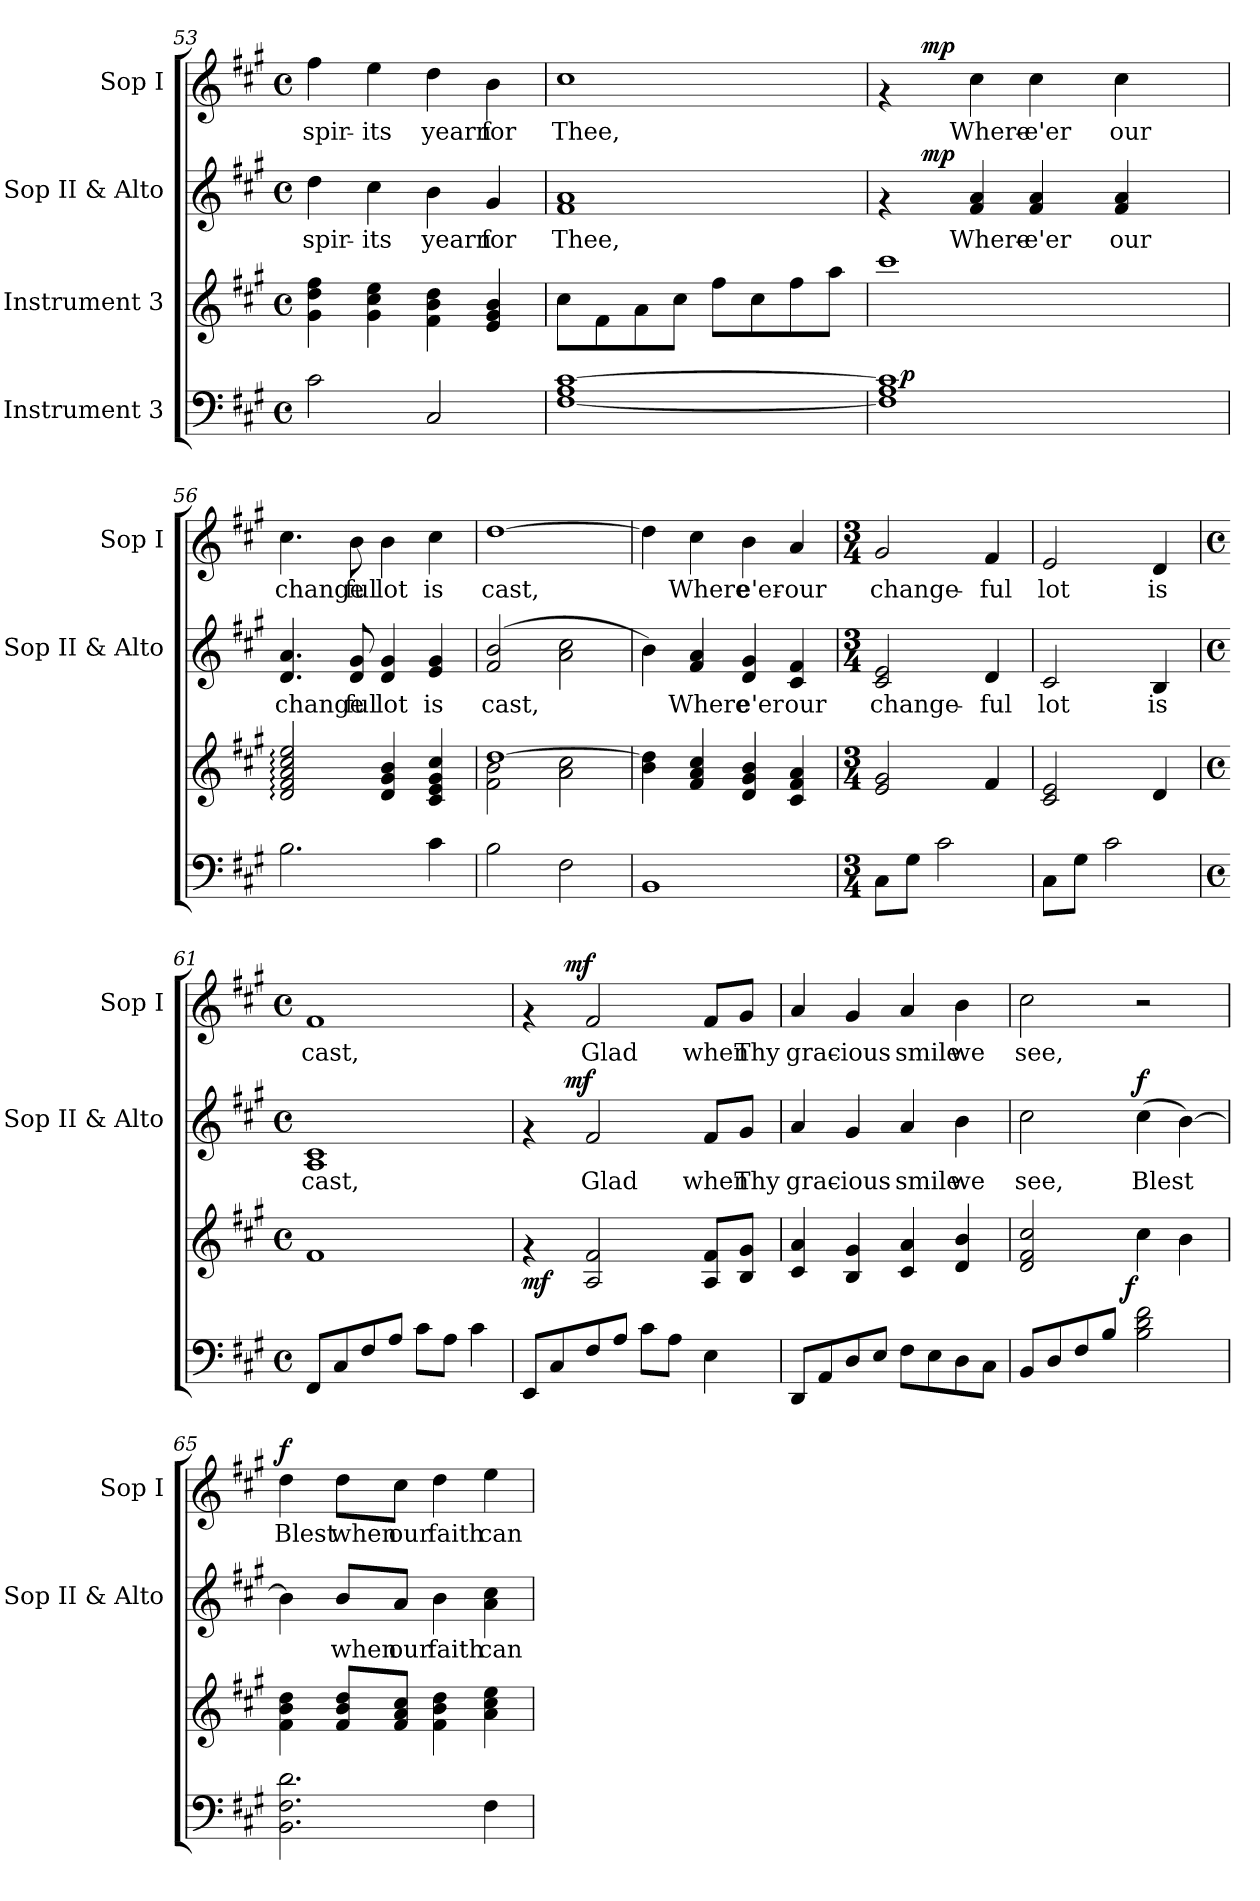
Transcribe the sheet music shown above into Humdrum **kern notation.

**kern	**dynam	**kern	**dynam	**kern	**text	**dynam	**kern	**text	**dynam
*part4	*part4	*part3	*part3	*part2	*part2	*part2	*part1	*part1	*part1
*staff4	*staff4	*staff3	*staff3	*staff2	*staff2	*staff2	*staff1	*staff1	*staff1
*I"Instrument 3	*	*I"Instrument 3	*	*I"Sop II & Alto	*	*	*I"Sop I	*	*
*	*	*	*	*I'Sop II & Alto	*	*	*I'Sop I	*	*
!!LO:LB:g=z
*clefF4	*	*clefG2	*	*clefG2	*	*	*clefG2	*	*
*k[f#c#g#]	*	*k[f#c#g#]	*	*k[f#c#g#]	*	*	*k[f#c#g#]	*	*
*A:	*	*A:	*	*A:	*	*	*A:	*	*
*M4/4	*	*M4/4	*	*M4/4	*	*	*M4/4	*	*
*met(c)	*	*met(c)	*	*met(c)	*	*	*met(c)	*	*
=53	=53	=53	=53	=53	=53	=53	=53	=53	=53
!	!	!	!	!	!LO:LY:b:cj	!	!	!LO:LY:b:cj	!
2c#\	.	4ff#\ 4g#\ 4dd\	.	4dd\	spir-	.	4ff#\	spir-	.
!	!	!	!	!	!LO:LY:b:cj	!	!	!LO:LY:b:cj	!
.	.	4cc#\ 4g#\ 4ee\	.	4cc#\	-its	.	4ee\	-its	.
!	!	!	!	!	!LO:LY:b:cj	!	!	!LO:LY:b:cj	!
2C#/	.	4dd\ 4f#\ 4b\	.	4b\	yearn	.	4dd\	yearn	.
!	!	!	!	!	!LO:LY:b:cj	!	!	!LO:LY:b:cj	!
.	.	4g#/ 4e/ 4b/	.	4g#/	for	.	4b\	for	.
=54	=54	=54	=54	=54	=54	=54	=54	=54	=54
!	!	!	!	!	!LO:LY:b:cj	!	!	!LO:LY:b:cj	!
[>1c# 1A [<1F#	.	8cc#\L	.	1a 1f#	Thee,	.	1cc#	Thee,	.
.	.	8f#\	.	.	.	.	.	.	.
.	.	8a\	.	.	.	.	.	.	.
.	.	8cc#\J	.	.	.	.	.	.	.
.	.	8ff#\L	.	.	.	.	.	.	.
.	.	8cc#\	.	.	.	.	.	.	.
.	.	8ff#\	.	.	.	.	.	.	.
.	.	8aa\J	.	.	.	.	.	.	.
=55	=55	=55	=55	=55	=55	=55	=55	=55	=55
*^	*	*	*	*^	*	*	*^	*	*
1c#] 1F#] 1A	32.ryy	.	1ccc#	.	4rf	16ryy	.	.	4rf	16ryy	.	.
!	!	!LO:DY:a	!	!	!	!	!	!	!	!	!	!
.	2ryy	p	.	.	.	.	.	.	.	.	.	.
.	.	.	.	.	.	64ryy	.	.	.	64ryy	.	.
!	!	!	!	!	!	!	!	!LO:DY:a	!	!	!	!LO:DY:a
.	.	.	.	.	.	2ryy	.	mp	.	2ryy	.	mp
!	!	!	!	!	!	!	!LO:LY:b:cj	!	!	!	!LO:LY:b:cj	!
.	.	.	.	.	4f#/ 4a/	.	Where-	.	4cc#\	.	Where-	.
!	!	!	!	!	!	!	!LO:LY:b:cj	!	!	!	!LO:LY:b:cj	!
.	.	.	.	.	4a/ 4f#/	.	-e'er	.	4cc#\	.	-e'er	.
.	4ryy	.	.	.	.	.	.	.	.	.	.	.
.	.	.	.	.	.	4ryy	.	.	.	4ryy	.	.
!	!	!	!	!	!	!	!LO:LY:b:cj	!	!	!	!LO:LY:b:cj	!
.	.	.	.	.	4a/ 4f#/	.	our	.	4cc#\	.	our	.
.	8ryy	.	.	.	.	.	.	.	.	.	.	.
.	.	.	.	.	.	8ryy	.	.	.	8ryy	.	.
.	16ryy	.	.	.	.	.	.	.	.	.	.	.
.	.	.	.	.	.	32.ryy	.	.	.	32.ryy	.	.
.	64ryy	.	.	.	.	.	.	.	.	.	.	.
=56	=56	=56	=56	=56	=56	=56	=56	=56	=56	=56	=56	=56
!	!	!	!	!	!	!	!LO:LY:b:cj	!	!	!	!LO:LY:b:cj	!
*	*	*	*	*	*v	*v	*	*	*	*	*	*
*v	*v	*	*	*	*	*	*	*v	*v	*	*
2.B:\	.	2ee/: 2cc#/: 2a/: 2f#/: 2d/:	.	4.a/ 4.d/	change-	.	4.cc#\	change-	.
!	!	!	!	!	!LO:LY:b:cj	!	!	!LO:LY:b:cj	!
.	.	.	.	8g#/ 8d/	-ful	.	8b\	-ful	.
!	!	!	!	!	!LO:LY:b:cj	!	!	!LO:LY:b:cj	!
.	.	4g#/ 4d/ 4b/	.	4g#/ 4d/	lot	.	4b\	lot	.
!	!	!	!	!	!LO:LY:b:cj	!	!	!LO:LY:b:cj	!
4c#\	.	4g#/ 4e/ 4c#/ 4cc#/	.	4g#/ 4e/	is	.	4cc#\	is	.
!!LO:PB:g=z
=57	=57	=57	=57	=57	=57	=57	=57	=57	=57
*	*	*^	*	*	*	*	*	*	*
!	!	!	!	!	!	!LO:LY:b:cj	!	!	!LO:LY:b:cj	!
2B\	.	[>1dd	2f#\ 2b\	.	(>2b/ 2f#/	cast,	.	[>1dd	cast,	.
!	!	!	!	!	!	!LO:LY:b:cj	!	!	!	!
2F#\	.	.	2a\ 2cc#\	.	2cc#\ 2a\	.	.	.	.	.
=58	=58	=58	=58	=58	=58	=58	=58	=58	=58	=58
!	!	!	!	!	!	!LO:LY:b:cj	!	!	!LO:LY:b:cj	!
*	*	*v	*v	*	*	*	*	*	*	*
1BB	.	4dd\] 4b\	.	4b\)	.	.	4dd\]	.	.
!	!	!	!	!	!LO:LY:b:cj	!	!	!LO:LY:b:cj	!
.	.	4a/ 4f#/ 4cc#/	.	4a/ 4f#/	Where-	.	4cc#\	Where	.
!	!	!	!	!	!LO:LY:b:cj	!	!	!LO:LY:b:cj	!
.	.	4g#/ 4d/ 4b/	.	4d/ 4g#/	-e'er	.	4b\	e'er-	.
!	!	!	!	!	!LO:LY:b:cj	!	!	!LO:LY:b:cj	!
.	.	4a/ 4f#/ 4c#/	.	4f#/ 4c#/	our	.	4a/	-our	.
=59	=59	=59	=59	=59	=59	=59	=59	=59	=59
*M3/4	*	*M3/4	*	*M3/4	*	*	*M3/4	*	*
!	!	!	!	!	!LO:LY:b:cj	!	!	!LO:LY:b:cj	!
8C#\L	.	2e/ 2g#/	.	2e/ 2c#/	change-	.	2g#/	change-	.
8G#\J	.	.	.	.	.	.	.	.	.
2c#\	.	.	.	.	.	.	.	.	.
!	!	!	!	!	!LO:LY:b:cj	!	!	!LO:LY:b:cj	!
.	.	4f#/	.	4d/	-ful	.	4f#/	-ful	.
=60	=60	=60	=60	=60	=60	=60	=60	=60	=60
!	!	!	!	!	!LO:LY:b:cj	!	!	!LO:LY:b:cj	!
8C#\L	.	2c#/ 2e/	.	2c#/	lot	.	2e/	lot	.
8G#\J	.	.	.	.	.	.	.	.	.
2c#\	.	.	.	.	.	.	.	.	.
!	!	!	!	!	!LO:LY:b:cj	!	!	!LO:LY:b:cj	!
.	.	4d/	.	4B/	is	.	4d/	is	.
!!LO:PB:g=z
=61	=61	=61	=61	=61	=61	=61	=61	=61	=61
*M4/4	*	*M4/4	*	*M4/4	*	*	*M4/4	*	*
*met(c)	*	*met(c)	*	*met(c)	*	*	*met(c)	*	*
!	!	!	!	!	!LO:LY:b:cj	!	!	!LO:LY:b:cj	!
8FF#/L	.	1f#	.	1c# 1A	cast,	.	1f#	cast,	.
8C#/	.	.	.	.	.	.	.	.	.
8F#/	.	.	.	.	.	.	.	.	.
8A/J	.	.	.	.	.	.	.	.	.
8c#\L	.	.	.	.	.	.	.	.	.
8A\J	.	.	.	.	.	.	.	.	.
4c#\	.	.	.	.	.	.	.	.	.
=62	=62	=62	=62	=62	=62	=62	=62	=62	=62
!	!	!	!LO:DY:b	!	!	!	!	!	!
*	*	*	*	*^	*	*	*^	*	*
8EE/L	.	4rf	mf	4rf	8ryy	.	.	4rf	8ryy	.	.
8C#/	.	.	.	.	32.ryy	.	.	.	32.ryy	.	.
!	!	!	!	!	!	!	!LO:DY:a	!	!	!	!LO:DY:a
.	.	.	.	.	2ryy	.	mf	.	2ryy	.	mf
!	!	!	!	!	!	!LO:LY:b:cj	!	!	!	!LO:LY:b:cj	!
8F#/	.	2A/ 2f#/	.	2f#/	.	Glad	.	2f#/	.	Glad	.
8A/J	.	.	.	.	.	.	.	.	.	.	.
8c#\L	.	.	.	.	.	.	.	.	.	.	.
8A\J	.	.	.	.	.	.	.	.	.	.	.
.	.	.	.	.	4ryy	.	.	.	4ryy	.	.
!	!	!	!	!	!	!LO:LY:b:cj	!	!	!	!LO:LY:b:cj	!
4E\	.	8A/ 8f#/L	.	8f#/L	.	when	.	8f#/L	.	when	.
!	!	!	!	!	!	!LO:LY:b:cj	!	!	!	!LO:LY:b:cj	!
.	.	8B/ 8g#/J	.	8g#/J	.	Thy	.	8g#/J	.	Thy	.
.	.	.	.	.	16ryy	.	.	.	16ryy	.	.
.	.	.	.	.	64ryy	.	.	.	64ryy	.	.
=63	=63	=63	=63	=63	=63	=63	=63	=63	=63	=63	=63
!	!	!	!	!	!	!LO:LY:b:cj	!	!	!	!LO:LY:b:cj	!
*	*	*	*	*v	*v	*	*	*	*	*	*
*	*	*	*	*	*	*	*v	*v	*	*
8DD/L	.	4c#/ 4a/	.	4a/	grac-	.	4a/	grac-	.
8AA/	.	.	.	.	.	.	.	.	.
!	!	!	!	!	!LO:LY:b:cj	!	!	!LO:LY:b:cj	!
8D/	.	4g#/ 4B/	.	4g#/	-ious	.	4g#/	-ious	.
8E/J	.	.	.	.	.	.	.	.	.
!	!	!	!	!	!LO:LY:b:cj	!	!	!LO:LY:b:cj	!
8F#\L	.	4c#/ 4a/	.	4a/	smile	.	4a/	smile	.
8E\	.	.	.	.	.	.	.	.	.
!	!	!	!	!	!LO:LY:b:cj	!	!	!LO:LY:b:cj	!
8D\	.	4d/ 4b/	.	4b\	we	.	4b\	we	.
8C#\J	.	.	.	.	.	.	.	.	.
=64	=64	=64	=64	=64	=64	=64	=64	=64	=64
!	!	!	!	!	!LO:LY:b:cj	!	!	!LO:LY:b:cj	!
*^	*	*	*	*	*	*	*	*	*
8BB/L	4...ryy	.	2f#/ 2d/ 2cc#/	.	2cc#\	see,	.	2cc#\	see,	.
8D/	.	.	.	.	.	.	.	.	.	.
8F#/	.	.	.	.	.	.	.	.	.	.
8B/J	.	.	.	.	.	.	.	.	.	.
!	!	!LO:DY:a	!	!	!	!	!	!	!	!
.	2ryy	f	.	.	.	.	.	.	.	.
!	!	!	!	!	!	!LO:LY:b:cj	!LO:DY:a	!	!	!
2f#\ 2B\ 2d\	.	.	4cc#\	.	(>4cc#\	Blest	f	2r	.	.
!	!	!	!	!	!	!LO:LY:b:cj	!	!	!	!
.	.	.	4b\	.	[<4b\)	.	.	.	.	.
.	32ryy	.	.	.	.	.	.	.	.	.
!!LO:LB:g=z
=65	=65	=65	=65	=65	=65	=65	=65	=65	=65	=65
!	!	!	!	!	!	!LO:LY:b:cj	!	!	!LO:LY:b:cj	!LO:DY:a
*v	*v	*	*	*	*	*	*	*	*	*
2.F#\ 2.BB\ 2.d\	.	4dd\ 4f#\ 4b\	.	4b\]	.	.	4dd\	Blest	f
!	!	!	!	!	!LO:LY:b:cj	!	!	!LO:LY:b:cj	!
.	.	8dd/ 8b/ 8f#/L	.	8b/L	when	.	8dd\L	when	.
!	!	!	!	!	!LO:LY:b:cj	!	!	!LO:LY:b:cj	!
.	.	8cc#/ 8f#/ 8a/J	.	8a/J	our	.	8cc#\J	our	.
!	!	!	!	!	!LO:LY:b:cj	!	!	!LO:LY:b:cj	!
.	.	4b\ 4f#\ 4dd\	.	4b\	faith	.	4dd\	faith	.
!	!	!	!	!	!LO:LY:b:cj	!	!	!LO:LY:b:cj	!
4F#\	.	4ee\ 4cc#\ 4a\	.	4a\ 4cc#\	can	.	4ee\	can	.
=	=	=	=	=	=	=	=	=	=
*-	*-	*-	*-	*-	*-	*-	*-	*-	*-
